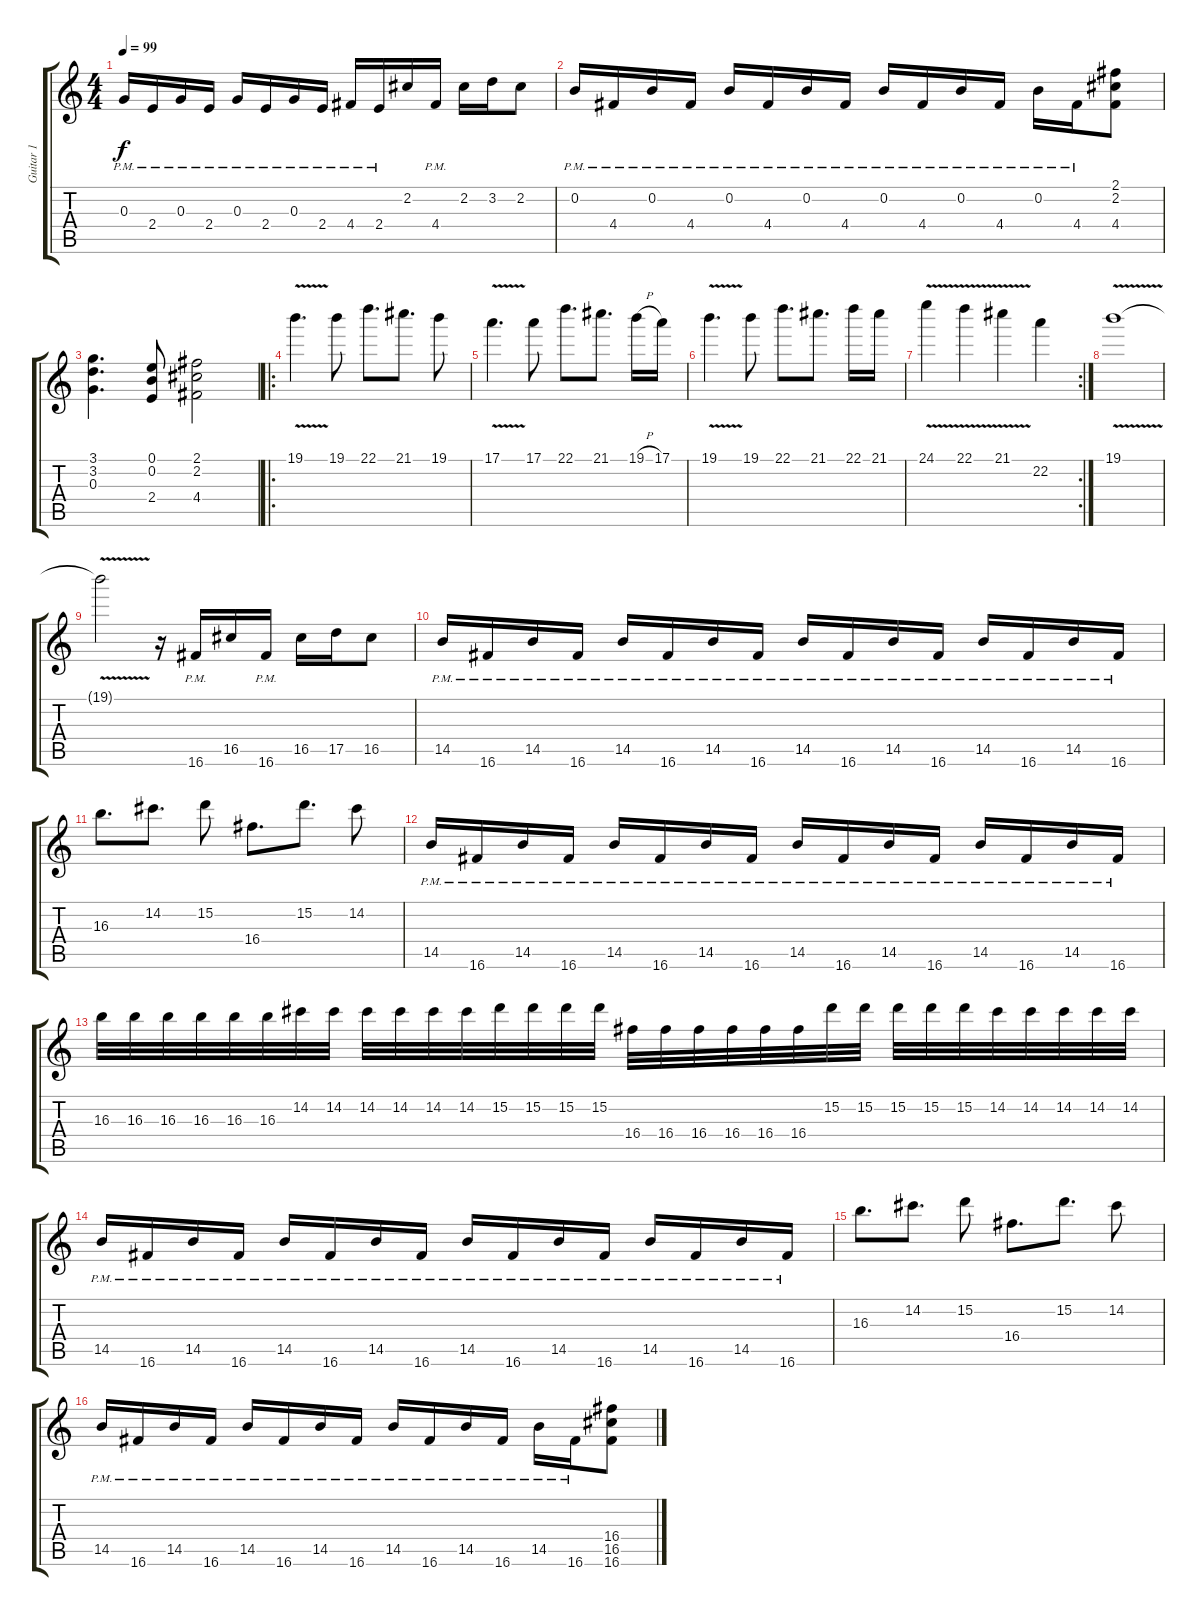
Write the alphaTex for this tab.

\track ("Guitar 1" "Guitar 1") {solo instrument overdrivenguitar}
\staff {score tabs}
\tuning (E4 B3 G3 D3 A2 D2) {hide}
\ts (4 4)
\tempo 99
\clef g2
\ks c
0.3{pm}.16{dy f} 2.4{pm}.16 0.3{pm}.16 2.4{pm}.16 0.3{pm}.16 2.4{pm}.16 0.3{pm}.16 2.4{pm}.16 4.4{pm}.16 2.4{pm}.16 2.2.16 4.4{pm}.16 2.2.16 3.2.16 2.2.8 |
0.2{pm}.16 4.4{pm}.16 0.2{pm}.16 4.4{pm}.16 0.2{pm}.16 4.4{pm}.16 0.2{pm}.16 4.4{pm}.16 0.2{pm}.16 4.4{pm}.16 0.2{pm}.16 4.4{pm}.16 0.2{pm}.16 4.4{pm}.16 (2.1 2.2 4.4).8 |
(3.1 3.2 0.3).4{d} (0.1 0.2 2.4).8 (2.1 2.2 4.4).2 |
\ro
19.1{v}.4{d} 19.1.8 22.1.8{d} 21.1.8{d} 19.1.8 |
17.1{v}.4{d} 17.1.8 22.1.8{d} 21.1.8{d} 19.1{h}.16 17.1.16 |
19.1{v}.4{d} 19.1.8 22.1.8{d} 21.1.8{d} 22.1.16 21.1.16 |
\rc 2
24.1{v}.4 22.1{v}.4 21.1{v}.4 22.2.4 |
19.1{v}.1 |
19.1{t}.2 r.16 16.6{pm}.16 16.5.16 16.6{pm}.16 16.5.16 17.5.16 16.5.8 |
14.5{pm}.16 16.6{pm}.16 14.5{pm}.16 16.6{pm}.16 14.5{pm}.16 16.6{pm}.16 14.5{pm}.16 16.6{pm}.16 14.5{pm}.16 16.6{pm}.16 14.5{pm}.16 16.6{pm}.16 14.5{pm}.16 16.6{pm}.16 14.5{pm}.16 16.6{pm}.16 |
16.3.8{d} 14.2.8{d} 15.2.8 16.4.8{d} 15.2.8{d} 14.2.8 |
14.5{pm}.16 16.6{pm}.16 14.5{pm}.16 16.6{pm}.16 14.5{pm}.16 16.6{pm}.16 14.5{pm}.16 16.6{pm}.16 14.5{pm}.16 16.6{pm}.16 14.5{pm}.16 16.6{pm}.16 14.5{pm}.16 16.6{pm}.16 14.5{pm}.16 16.6{pm}.16 |
16.3.32 16.3.32 16.3.32 16.3.32 16.3.32 16.3.32 14.2.32 14.2.32 14.2.32 14.2.32 14.2.32 14.2.32 15.2.32 15.2.32 15.2.32 15.2.32 16.4.32 16.4.32 16.4.32 16.4.32 16.4.32 16.4.32 15.2.32 15.2.32 15.2.32 15.2.32 15.2.32 14.2.32 14.2.32 14.2.32 14.2.32 14.2.32 |
14.5{pm}.16 16.6{pm}.16 14.5{pm}.16 16.6{pm}.16 14.5{pm}.16 16.6{pm}.16 14.5{pm}.16 16.6{pm}.16 14.5{pm}.16 16.6{pm}.16 14.5{pm}.16 16.6{pm}.16 14.5{pm}.16 16.6{pm}.16 14.5{pm}.16 16.6{pm}.16 |
16.3.8{d} 14.2.8{d} 15.2.8 16.4.8{d} 15.2.8{d} 14.2.8 |
14.5{pm}.16 16.6{pm}.16 14.5{pm}.16 16.6{pm}.16 14.5{pm}.16 16.6{pm}.16 14.5{pm}.16 16.6{pm}.16 14.5{pm}.16 16.6{pm}.16 14.5{pm}.16 16.6{pm}.16 14.5{pm}.16 16.6{pm}.16 (16.4 16.5 16.6).8
